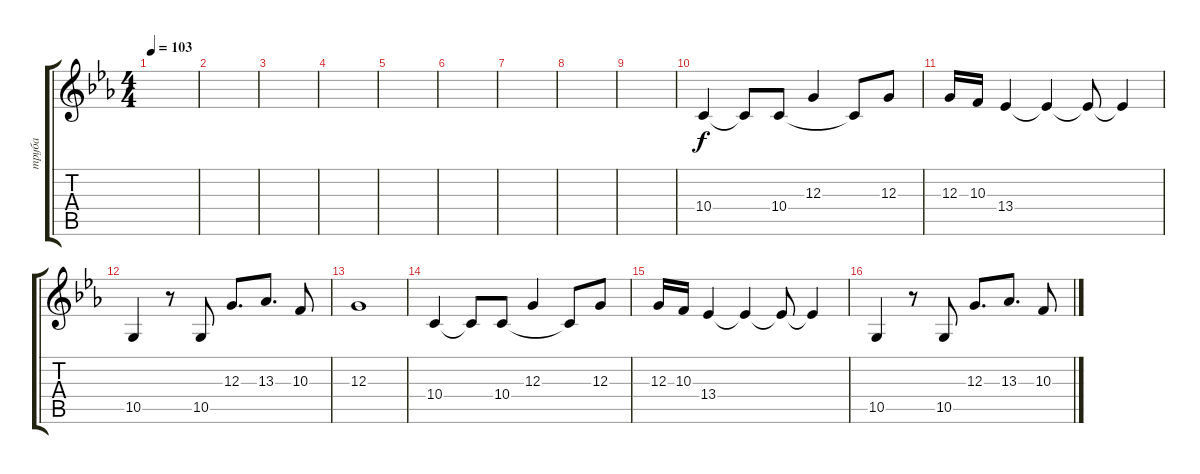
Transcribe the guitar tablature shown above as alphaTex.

\track ("труба" "труба") {instrument trumpet}
\staff {score tabs}
\tuning (E4 B3 G3 D3 A2 E2) {hide}
\ts (4 4)
\tempo 103
\clef g2
\ks cminor
|
|
|
|
|
|
|
|
|
10.4.4 10.4{t}.8 10.4.8 12.3.4 10.4{t}.8 12.3.8 |
12.3.16 10.3.16 13.4.4 13.4{t}.4 13.4{t}.8 13.4{t}.4 |
10.5.4 r.8 10.5.8 12.3.8{d} 13.3.8{d} 10.3.8 |
12.3.1 |
10.4.4 10.4{t}.8 10.4.8 12.3.4 10.4{t}.8 12.3.8 |
12.3.16 10.3.16 13.4.4 13.4{t}.4 13.4{t}.8 13.4{t}.4 |
10.5.4 r.8 10.5.8 12.3.8{d} 13.3.8{d} 10.3.8
